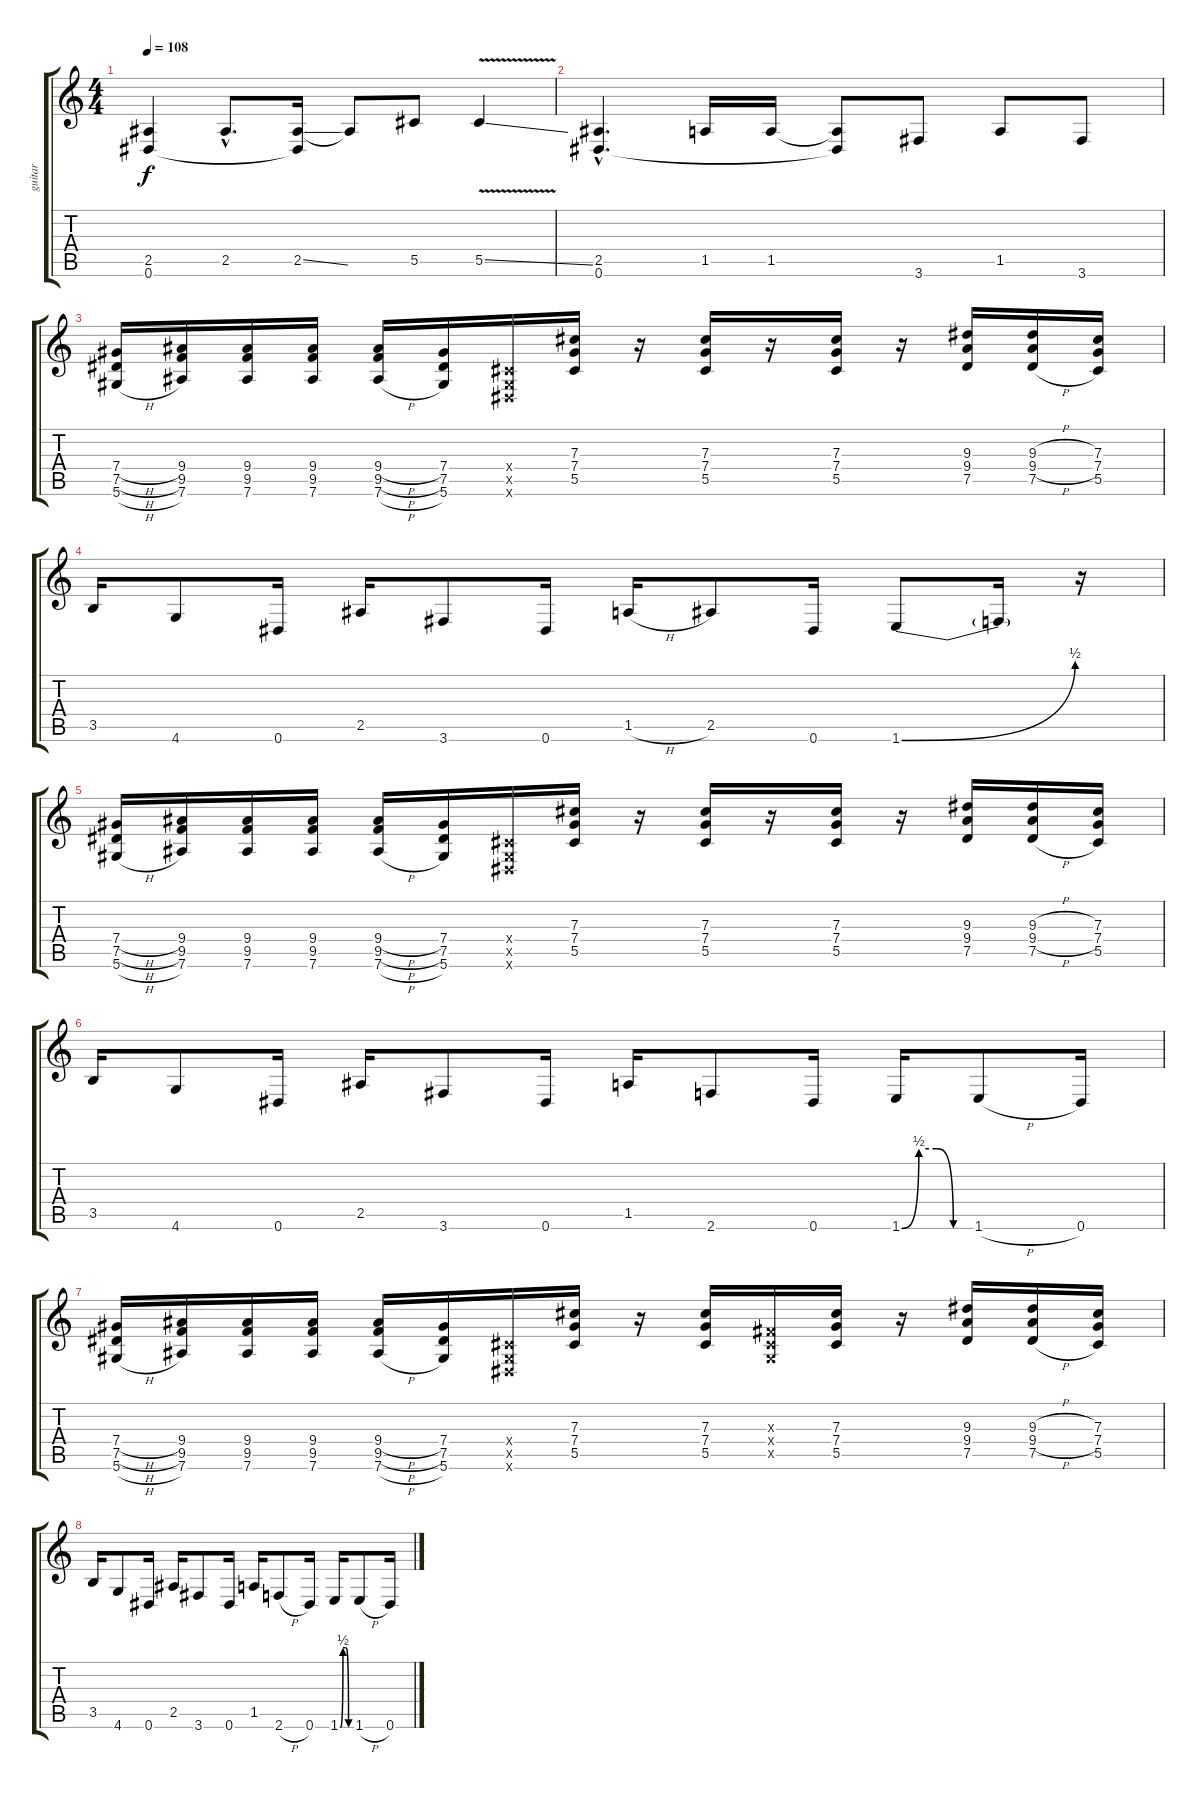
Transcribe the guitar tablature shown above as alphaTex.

\track ("guitar" "guitar") {instrument distortionguitar}
\staff {score tabs}
\tuning (Eb4 Bb3 Gb3 Db3 Ab2 Eb2) {hide}
\ts (4 4)
\tempo 108
\clef g2
\ks c
(2.5 0.6).4{dy f} 2.5{hac}.8{d} (2.5{ss} 0.6{t}).16 2.5{t}.8 5.5.8 5.5{v ss}.4 |
(2.5{hac} 0.6{hac}).4{d} 1.5.16 1.5.16 (1.5{t} 0.6{t}).8 3.6.8 1.5.8 3.6.8 |
(7.4{h} 7.5{h} 5.6{h}).16 (9.4 9.5 7.6).16 (9.4 9.5 7.6).16 (9.4 9.5 7.6).16 (9.4{h} 9.5{h} 7.6{h}).16 (7.4 7.5 5.6).16 (0.4{x} 0.5{x} 0.6{x}).16 (7.3 7.4 5.5).16 r.16 (7.3 7.4 5.5).16 r.16 (7.3 7.4 5.5).16 r.16 (9.3 9.4 7.5).16 (9.3{h} 9.4{h} 7.5{h}).16 (7.3 7.4 5.5).16 |
3.5.16 4.6.8 0.6.16 2.5.16 3.6.8 0.6.16 1.5{h}.16 2.5.8 0.6.16 1.6{be (bend 0 0 60 2)}.8 1.6{t}.16 r.16 |
(7.4{h} 7.5{h} 5.6{h}).16 (9.4 9.5 7.6).16 (9.4 9.5 7.6).16 (9.4 9.5 7.6).16 (9.4{h} 9.5{h} 7.6{h}).16 (7.4 7.5 5.6).16 (0.4{x} 0.5{x} 0.6{x}).16 (7.3 7.4 5.5).16 r.16 (7.3 7.4 5.5).16 r.16 (7.3 7.4 5.5).16 r.16 (9.3 9.4 7.5).16 (9.3{h} 9.4{h} 7.5{h}).16 (7.3 7.4 5.5).16 |
3.5.16 4.6.8 0.6.16 2.5.16 3.6.8 0.6.16 1.5.16 2.6.8 0.6.16 1.6{be (custom 0 0 15 2 30 2 45 0 60 0)}.16 1.6{h}.8 0.6.16 |
(7.4{h} 7.5{h} 5.6{h}).16 (9.4 9.5 7.6).16 (9.4 9.5 7.6).16 (9.4 9.5 7.6).16 (9.4{h} 9.5{h} 7.6{h}).16 (7.4 7.5 5.6).16 (0.4{x} 0.5{x} 0.6{x}).16 (7.3 7.4 5.5).16 r.16 (7.3 7.4 5.5).16 (0.3{x} 0.4{x} 0.5{x}).16 (7.3 7.4 5.5).16 r.16 (9.3 9.4 7.5).16 (9.3{h} 9.4{h} 7.5{h}).16 (7.3 7.4 5.5).16 |
3.5.16 4.6.8 0.6.16 2.5.16 3.6.8 0.6.16 1.5.16 2.6{h}.8 0.6.16 1.6{be (custom 0 0 15 2 30 2 45 0 60 0)}.16 1.6{h}.8 0.6.16
